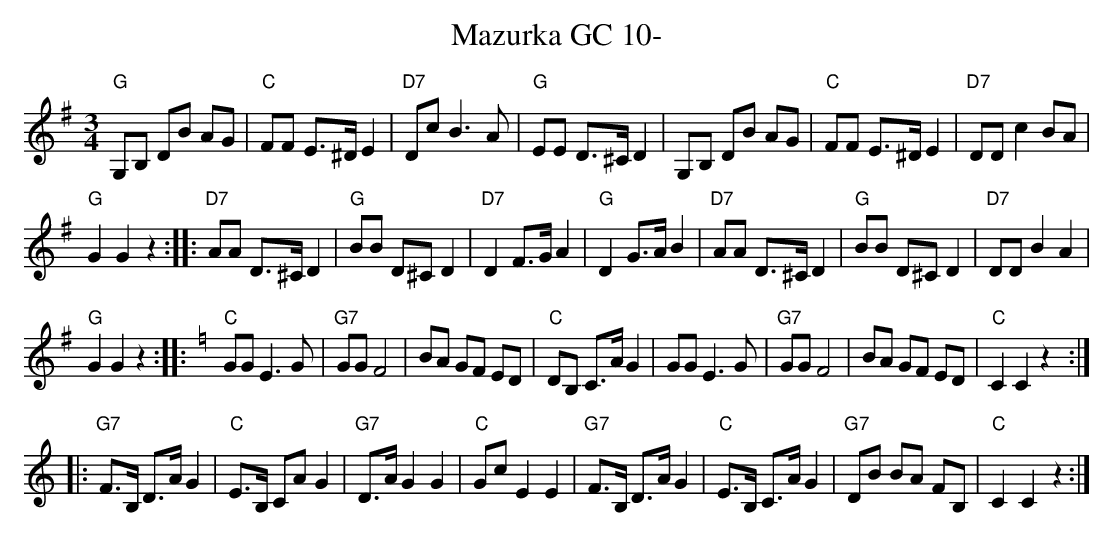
X:1
T:Mazurka GC 10-
M:3/4
L:1/8
K:Gmaj
"G"G,B, DB AG | "C"FF E>^D E2 | "D7"Dc B3A | "G"EE D>^C D2 | G,B, DB AG | "C"FF E>^D E2 | "D7"DD c2 BA |
"G"G2G2z2 :: "D7"AA D>^C D2 | "G"BB D^C D2 | "D7"D2 F>G A2 | "G"D2 G>A B2 | "D7"AA D>^C D2 | "G"BB D^C D2 | "D7"DD B2A2 |
"G"G2G2z2 :: [K:Cmaj] "C"GG E3G | "G7"GG F4 | BA GF ED | "C"DB, C>A G2 | GG E3G | "G7"GG F4 | BA GF ED | "C"C2C2 z2 :|
|: "G7"F>B, D>A G2 | "C"E>B, CA G2 | "G7"D>A G2G2 | "C"Gc E2E2 | "G7"F>B, D>A G2 | "C"E>B, C>A G2 | "G7"DB BA FB, | "C"C2C2z2 :|
